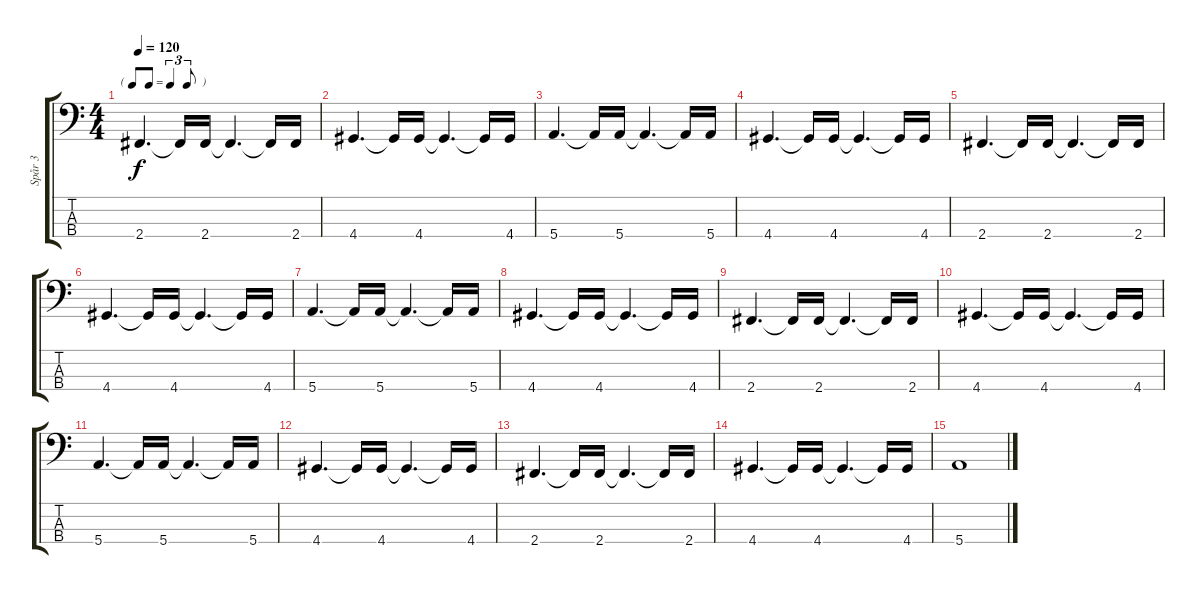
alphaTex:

\track ("Spår 3" "Spår 3") {instrument electricbassfinger}
\staff {score tabs}
\tuning (G2 D2 A1 E1) {hide}
\ts (4 4)
\tf triplet8th
\tempo 120
\clef f4
\ks c
2.4.4{d dy f} 2.4{t}.16 2.4.16 2.4{t}.4{d} 2.4{t}.16 2.4.16 |
4.4.4{d} 4.4{t}.16 4.4.16 4.4{t}.4{d} 4.4{t}.16 4.4.16 |
5.4.4{d} 5.4{t}.16 5.4.16 5.4{t}.4{d} 5.4{t}.16 5.4.16 |
4.4.4{d} 4.4{t}.16 4.4.16 4.4{t}.4{d} 4.4{t}.16 4.4.16 |
2.4.4{d} 2.4{t}.16 2.4.16 2.4{t}.4{d} 2.4{t}.16 2.4.16 |
4.4.4{d} 4.4{t}.16 4.4.16 4.4{t}.4{d} 4.4{t}.16 4.4.16 |
5.4.4{d} 5.4{t}.16 5.4.16 5.4{t}.4{d} 5.4{t}.16 5.4.16 |
4.4.4{d} 4.4{t}.16 4.4.16 4.4{t}.4{d} 4.4{t}.16 4.4.16 |
2.4.4{d} 2.4{t}.16 2.4.16 2.4{t}.4{d} 2.4{t}.16 2.4.16 |
4.4.4{d} 4.4{t}.16 4.4.16 4.4{t}.4{d} 4.4{t}.16 4.4.16 |
5.4.4{d} 5.4{t}.16 5.4.16 5.4{t}.4{d} 5.4{t}.16 5.4.16 |
4.4.4{d} 4.4{t}.16 4.4.16 4.4{t}.4{d} 4.4{t}.16 4.4.16 |
2.4.4{d} 2.4{t}.16 2.4.16 2.4{t}.4{d} 2.4{t}.16 2.4.16 |
4.4.4{d} 4.4{t}.16 4.4.16 4.4{t}.4{d} 4.4{t}.16 4.4.16 |
5.4.1
